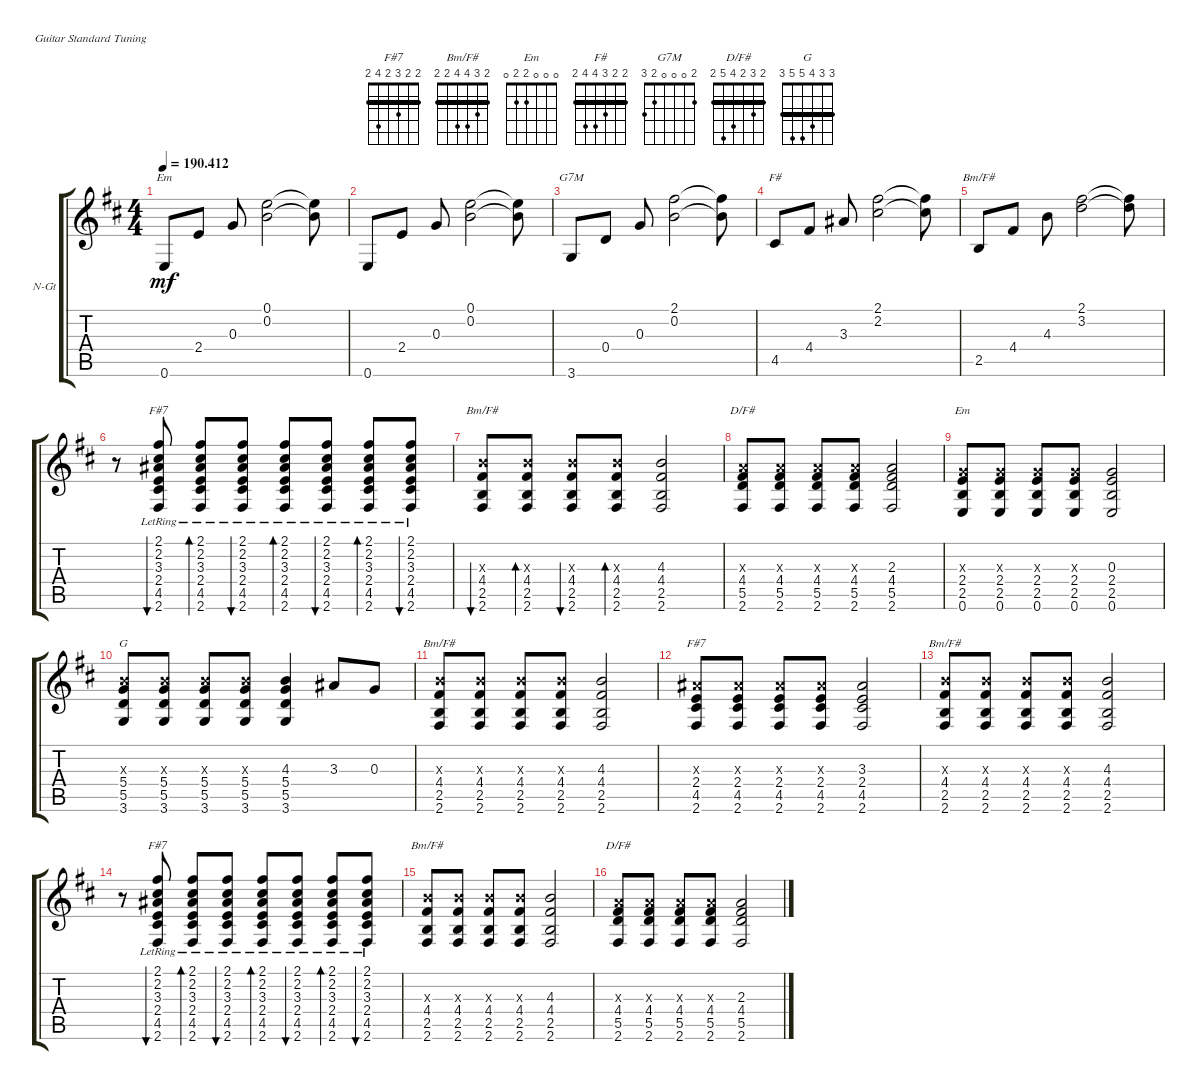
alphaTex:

\defaultSystemsLayout 4
\bracketExtendMode groupsimilarinstruments
\firstSystemTrackNameOrientation horizontal
\otherSystemsTrackNameOrientation horizontal
\track ("Nylon Guitar" "N-Gt") {instrument acousticguitarnylon}
\staff {score tabs}
\tuning (E4 B3 G3 D3 A2 E2)
\chord ("F#7" 2 2 3 2 4 2) {barre (2 2 2)}
\chord ("Bm/F#" 2 3 4 4 2 2) {barre (2 2)}
\chord ("Em" 0 0 0 2 2 0)
\chord ("F#" 2 2 3 4 4 2) {barre (2 2)}
\chord ("G7M" 2 0 0 0 2 3)
\chord ("D/F#" 2 3 2 4 5 2) {barre (2 2)}
\chord ("G" 3 3 4 5 5 3) {barre (3 3)}
\ts (4 4)
\tempo
190.412
\accidentals auto
\clef g2
\ottava regular
\simile none
\scale
1.1261
\ks bminor
0.6.8{ch "Em" dy mf} 2.4.8 0.3.8 (0.2 0.1).2 (0.2{t} 0.1{t}).8 |
\scale
0.936948 0.6.8 2.4.8 0.3.8 (0.2 0.1).2 (0.2{t} 0.1{t}).8 |
\scale
0.936948 3.6.8{ch "G7M"} 0.4.8 0.3.8 (0.2 2.1).2 (0.2{t} 2.1{t}).8 |
\scale
1.1261 4.5.8{ch "F#"} 4.4.8 3.3.8 (2.2 2.1).2 (2.2{t} 2.1{t}).8 |
\scale
0.936948 2.5.8{ch "Bm/F#"} 4.4.8 4.3.8 (3.2 2.1).2 (3.2{t} 2.1{t}).8 |
\scale
0.936948 r.8 (2.6{lr} 4.5{lr} 2.4{lr} 3.3{lr} 2.2{lr} 2.1{lr}).8{bu 72 ch "F#7"} (2.6{lr} 4.5{lr} 2.4{lr} 3.3{lr} 2.2{lr} 2.1{lr}).8{bd 72} (2.6{lr} 4.5{lr} 2.4{lr} 3.3{lr} 2.2{lr} 2.1{lr}).8{bu 72} (2.6{lr} 4.5{lr} 2.4{lr} 3.3{lr} 2.2{lr} 2.1{lr}).8{bd 72} (2.6{lr} 4.5{lr} 2.4{lr} 3.3{lr} 2.2{lr} 2.1{lr}).8{bu 72} (2.6{lr} 4.5{lr} 2.4{lr} 3.3{lr} 2.2{lr} 2.1{lr}).8{bd 72} (2.6{lr} 4.5{lr} 2.4{lr} 3.3{lr} 2.2{lr} 2.1{lr}).8{bu 72} |
\scale
1.1261 (2.5 4.4 4.3{x} 2.6).8{bu 74 ch "Bm/F#"} (2.5 4.4 4.3{x} 2.6).8{bd 73} (2.5 4.4 4.3{x} 2.6).8{bu 72} (2.5 4.4 4.3{x} 2.6).8{bd 72} (2.5 4.4 4.3 2.6).2 |
\scale
0.936948 (5.5 4.4 2.3{x} 2.6).8{ch "D/F#"} (5.5 4.4 2.3{x} 2.6).8 (5.5 4.4 2.3{x} 2.6).8 (5.5 4.4 2.3{x} 2.6).8 (5.5 4.4 2.3 2.6).2 |
\scale
0.936948 (2.5 2.4 0.3{x} 0.6).8{ch "Em"} (2.5 2.4 0.3{x} 0.6).8 (2.5 2.4 0.3{x} 0.6).8 (2.5 2.4 0.3{x} 0.6).8 (2.5 2.4 0.3 0.6).2 |
\scale
1.1261 (3.6 5.5 5.4 4.3{x}).8{ch "G"} (3.6 5.5 5.4 4.3{x}).8 (3.6 5.5 5.4 4.3{x}).8 (3.6 5.5 5.4 4.3{x}).8 (3.6 5.5 5.4 4.3).4 3.3.8 0.3.8 |
\scale
0.936948 (2.5 4.4 4.3{x} 2.6).8{ch "Bm/F#"} (2.5 4.4 4.3{x} 2.6).8 (2.5 4.4 4.3{x} 2.6).8 (2.5 4.4 4.3{x} 2.6).8 (2.5 4.4 4.3 2.6).2 |
\scale
0.936948 (2.6 4.5 2.4 3.3{x}).8{ch "F#7"} (2.6 4.5 2.4 3.3{x}).8 (2.6 4.5 2.4 3.3{x}).8 (2.6 4.5 2.4 3.3{x}).8 (2.6 4.5 2.4 3.3).2 |
\scale
1.1261 (2.5 4.4 4.3{x} 2.6).8{ch "Bm/F#"} (2.5 4.4 4.3{x} 2.6).8 (2.5 4.4 4.3{x} 2.6).8 (2.5 4.4 4.3{x} 2.6).8 (2.5 4.4 4.3 2.6).2 |
\scale
0.936948 r.8 (2.6{lr} 4.5{lr} 2.4{lr} 3.3{lr} 2.2{lr} 2.1{lr}).8{bu 72 ch "F#7"} (2.6{lr} 4.5{lr} 2.4{lr} 3.3{lr} 2.2{lr} 2.1{lr}).8{bd 72} (2.6{lr} 4.5{lr} 2.4{lr} 3.3{lr} 2.2{lr} 2.1{lr}).8{bu 72} (2.6{lr} 4.5{lr} 2.4{lr} 3.3{lr} 2.2{lr} 2.1{lr}).8{bd 72} (2.6{lr} 4.5{lr} 2.4{lr} 3.3{lr} 2.2{lr} 2.1{lr}).8{bu 72} (2.6{lr} 4.5{lr} 2.4{lr} 3.3{lr} 2.2{lr} 2.1{lr}).8{bd 72} (2.6{lr} 4.5{lr} 2.4{lr} 3.3{lr} 2.2{lr} 2.1{lr}).8{bu 72} |
\scale
0.936948 (2.5 4.4 4.3{x} 2.6).8{ch "Bm/F#"} (2.5 4.4 4.3{x} 2.6).8 (2.5 4.4 4.3{x} 2.6).8 (2.5 4.4 4.3{x} 2.6).8 (2.5 4.4 4.3 2.6).2 |
\scale
1.1261 (5.5 4.4 2.3{x} 2.6).8{ch "D/F#"} (5.5 4.4 2.3{x} 2.6).8 (5.5 4.4 2.3{x} 2.6).8 (5.5 4.4 2.3{x} 2.6).8 (5.5 4.4 2.3 2.6).2
